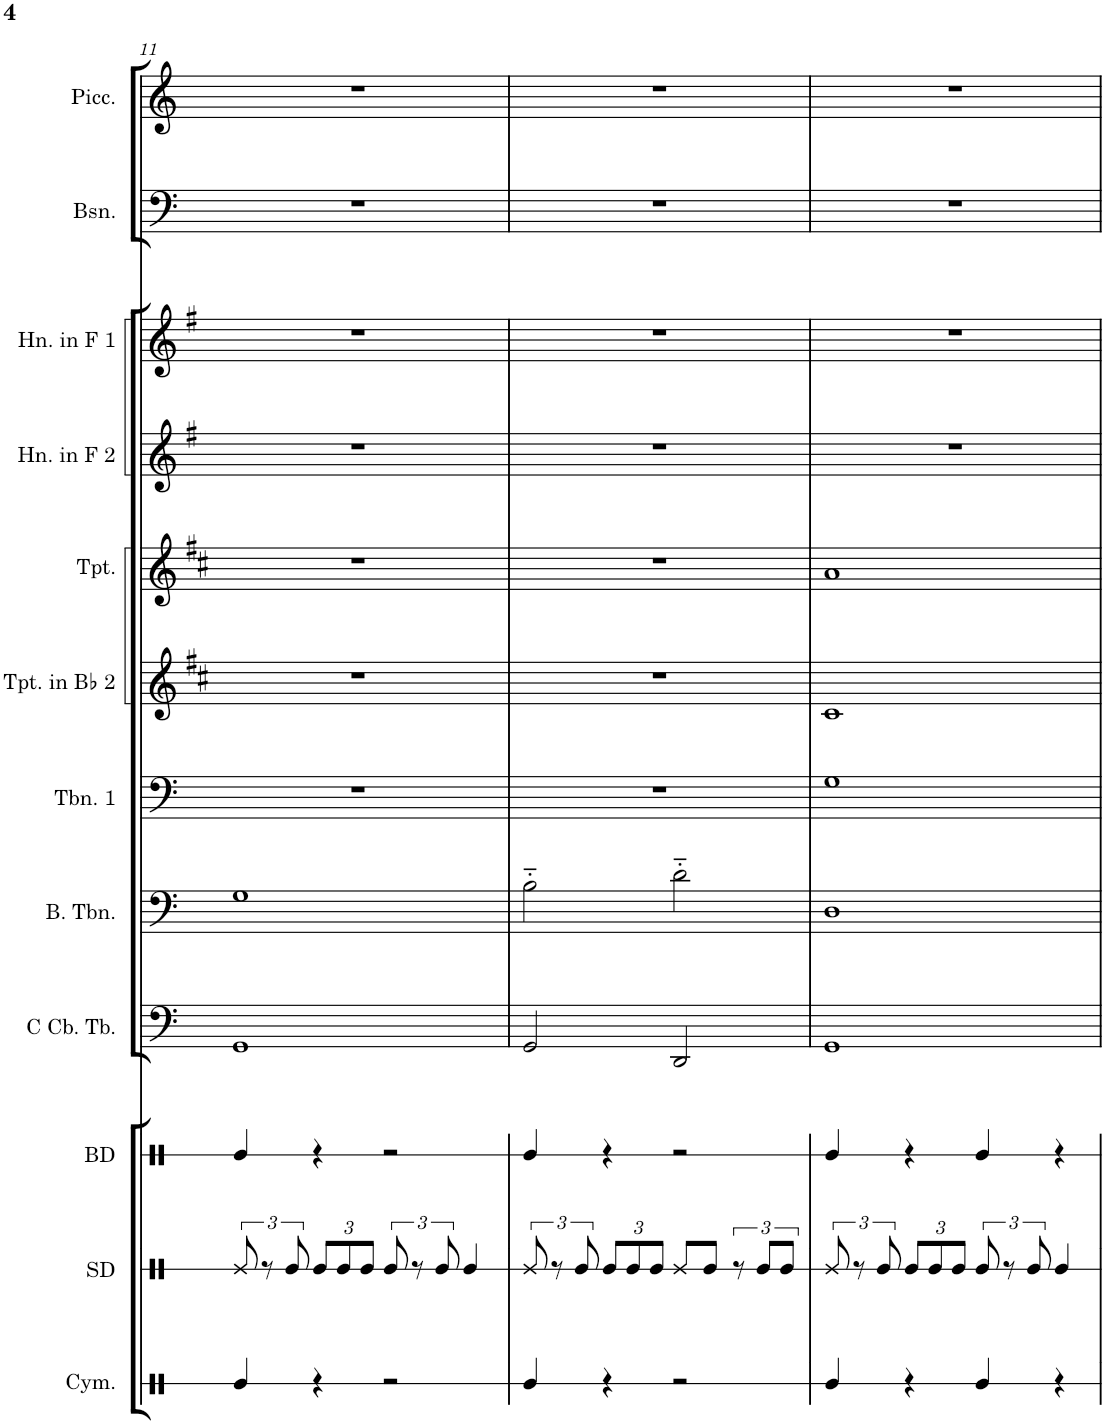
**kern	**kern	**kern	**kern	**kern	**kern	**kern	**kern	**kern	**kern	**kern	**kern
*part12	*part11	*part10	*part9	*part8	*part7	*part6	*part5	*part4	*part3	*part2	*part1
*staff12	*staff11	*staff10	*staff9	*staff8	*staff7	*staff6	*staff5	*staff4	*staff3	*staff2	*staff1
*I"Cymbals	*I"Snare Drum	*I"Bass Drum	*I"C Contrabass Tuba	*I"Bass Trombone	*I"Trombone 1	*I"Trumpet in Bb 2	*I"Trumpet	*I"Horn in F 2	*I"Horn in F 1	*I"Bassoon	*I"Piccolo
*I'Cym.	*I'SD	*I'BD	*I'C Cb. Tb.	*I'B. Tbn.	*I'Tbn. 1	*I'Tpt. in Bb 2	*I'Tpt.	*I'Hn. in F 2	*I'Hn. in F 1	*I'Bsn.	*I'Picc.
!!LO:PB:g=z
*clefX	*clefX	*clefX	*clefF4	*clefF4	*clefF4	*clefG2	*clefG2	*clefG2	*clefG2	*clefF4	*clefG2
*	*	*	*	*	*	*Trd1c2	*Trd1c2	*Trd4c7	*Trd4c7	*	*Trd-7c-12
*k[]	*k[]	*k[]	*k[]	*k[]	*k[]	*k[f#c#]	*k[f#c#]	*k[f#]	*k[f#]	*k[]	*k[]
*M4/4	*M4/4	*M4/4	*M4/4	*M4/4	*M4/4	*M4/4	*M4/4	*M4/4	*M4/4	*M4/4	*M4/4
=11	=11	=11	=11	=11	=11	=11	=11	=11	=11	=11	=11
4Re/	12Re/	4Re/	1GG	1G	1r	1r	1r	1r	1r	1r	1r
.	12r	.	.	.	.	.	.	.	.	.	.
.	12Re/	.	.	.	.	.	.	.	.	.	.
*	*Xbrackettup	*	*	*	*	*	*	*	*	*	*
4r	12Re/L	4r	.	.	.	.	.	.	.	.	.
.	12Re/	.	.	.	.	.	.	.	.	.	.
.	12Re/J	.	.	.	.	.	.	.	.	.	.
*	*brackettup	*	*	*	*	*	*	*	*	*	*
2r	12Re/	2r	.	.	.	.	.	.	.	.	.
.	12r	.	.	.	.	.	.	.	.	.	.
.	12Re/	.	.	.	.	.	.	.	.	.	.
.	4Re/	.	.	.	.	.	.	.	.	.	.
=12	=12	=12	=12	=12	=12	=12	=12	=12	=12	=12	=12
4Re/	12Re/	4Re/	2GG/	2B\	1r	1r	1r	1r	1r	1r	1r
.	12r	.	.	.	.	.	.	.	.	.	.
.	12Re/	.	.	.	.	.	.	.	.	.	.
*	*Xbrackettup	*	*	*	*	*	*	*	*	*	*
4r	12Re/L	4r	.	.	.	.	.	.	.	.	.
.	12Re/	.	.	.	.	.	.	.	.	.	.
.	12Re/J	.	.	.	.	.	.	.	.	.	.
2r	8Re/L	2r	2DD/	2d\	.	.	.	.	.	.	.
.	8Re/J	.	.	.	.	.	.	.	.	.	.
*	*brackettup	*	*	*	*	*	*	*	*	*	*
.	12r	.	.	.	.	.	.	.	.	.	.
.	12Re/L	.	.	.	.	.	.	.	.	.	.
.	12Re/J	.	.	.	.	.	.	.	.	.	.
=13	=13	=13	=13	=13	=13	=13	=13	=13	=13	=13	=13
4Re/	12Re/	4Re/	1GG	1D	1G	1c#	1a	1r	1r	1r	1r
.	12r	.	.	.	.	.	.	.	.	.	.
.	12Re/	.	.	.	.	.	.	.	.	.	.
*	*Xbrackettup	*	*	*	*	*	*	*	*	*	*
4r	12Re/L	4r	.	.	.	.	.	.	.	.	.
.	12Re/	.	.	.	.	.	.	.	.	.	.
.	12Re/J	.	.	.	.	.	.	.	.	.	.
*	*brackettup	*	*	*	*	*	*	*	*	*	*
4Re/	12Re/	4Re/	.	.	.	.	.	.	.	.	.
.	12r	.	.	.	.	.	.	.	.	.	.
.	12Re/	.	.	.	.	.	.	.	.	.	.
4r	4Re/	4r	.	.	.	.	.	.	.	.	.
=	=	=	=	=	=	=	=	=	=	=	=
*-	*-	*-	*-	*-	*-	*-	*-	*-	*-	*-	*-
